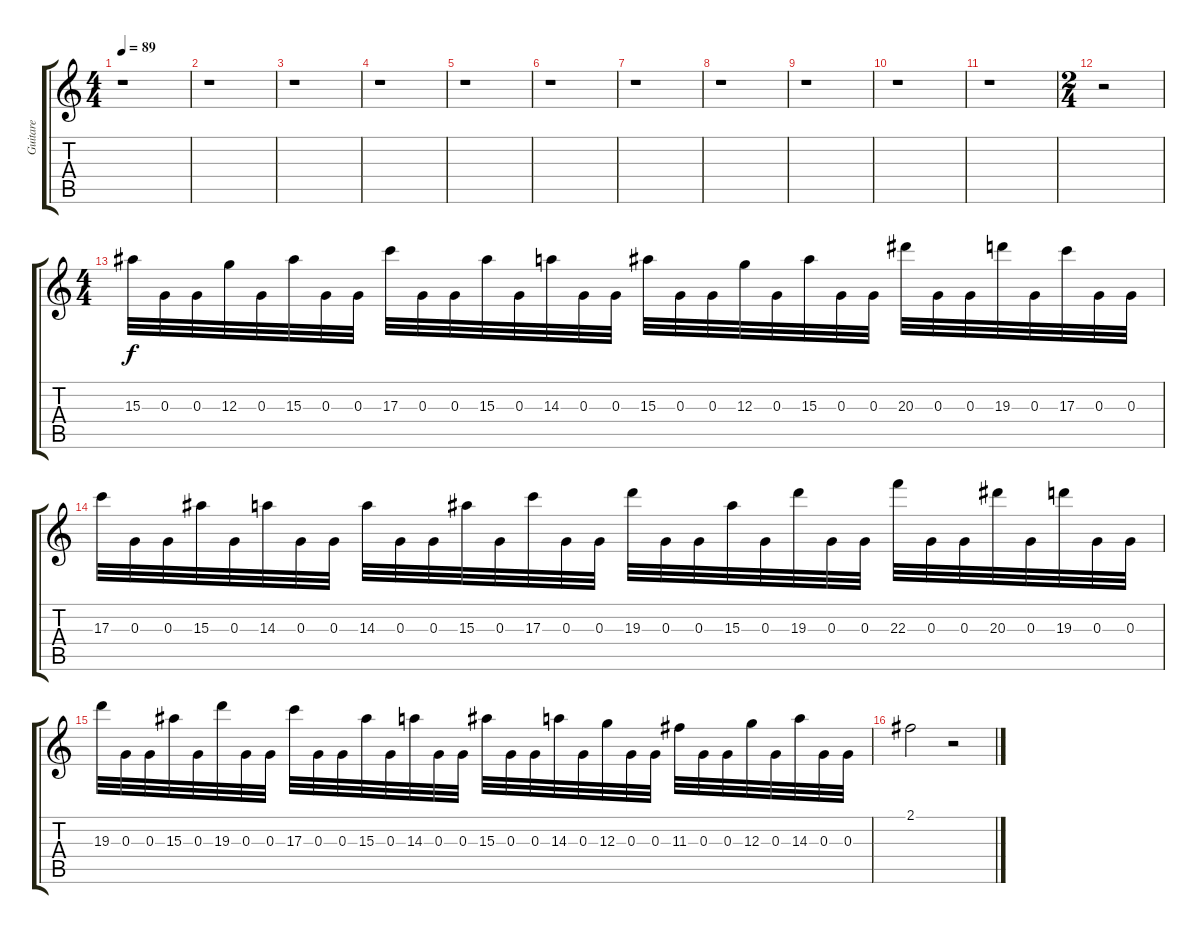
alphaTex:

\track ("Guitare" "Guitare") {instrument distortionguitar}
\staff {score tabs}
\tuning (E4 B3 G3 D3 A2 E2) {hide}
\ts (4 4)
\tempo 89
\clef g2
\ks c
r.1{dy f} |
r.1 |
r.1 |
r.1 |
r.1 |
r.1 |
r.1 |
r.1 |
r.1 |
r.1 |
r.1 |
\ts (2 4)
r.2 |
\ts (4 4)
15.3.32 0.3.32 0.3.32 12.3.32 0.3.32 15.3.32 0.3.32 0.3.32 17.3.32 0.3.32 0.3.32 15.3.32 0.3.32 14.3.32 0.3.32 0.3.32 15.3.32 0.3.32 0.3.32 12.3.32 0.3.32 15.3.32 0.3.32 0.3.32 20.3.32 0.3.32 0.3.32 19.3.32 0.3.32 17.3.32 0.3.32 0.3.32 |
17.3.32 0.3.32 0.3.32 15.3.32 0.3.32 14.3.32 0.3.32 0.3.32 14.3.32 0.3.32 0.3.32 15.3.32 0.3.32 17.3.32 0.3.32 0.3.32 19.3.32 0.3.32 0.3.32 15.3.32 0.3.32 19.3.32 0.3.32 0.3.32 22.3.32 0.3.32 0.3.32 20.3.32 0.3.32 19.3.32 0.3.32 0.3.32 |
19.3.32 0.3.32 0.3.32 15.3.32 0.3.32 19.3.32 0.3.32 0.3.32 17.3.32 0.3.32 0.3.32 15.3.32 0.3.32 14.3.32 0.3.32 0.3.32 15.3.32 0.3.32 0.3.32 14.3.32 0.3.32 12.3.32 0.3.32 0.3.32 11.3.32 0.3.32 0.3.32 12.3.32 0.3.32 14.3.32 0.3.32 0.3.32 |
2.1.2 r.2
